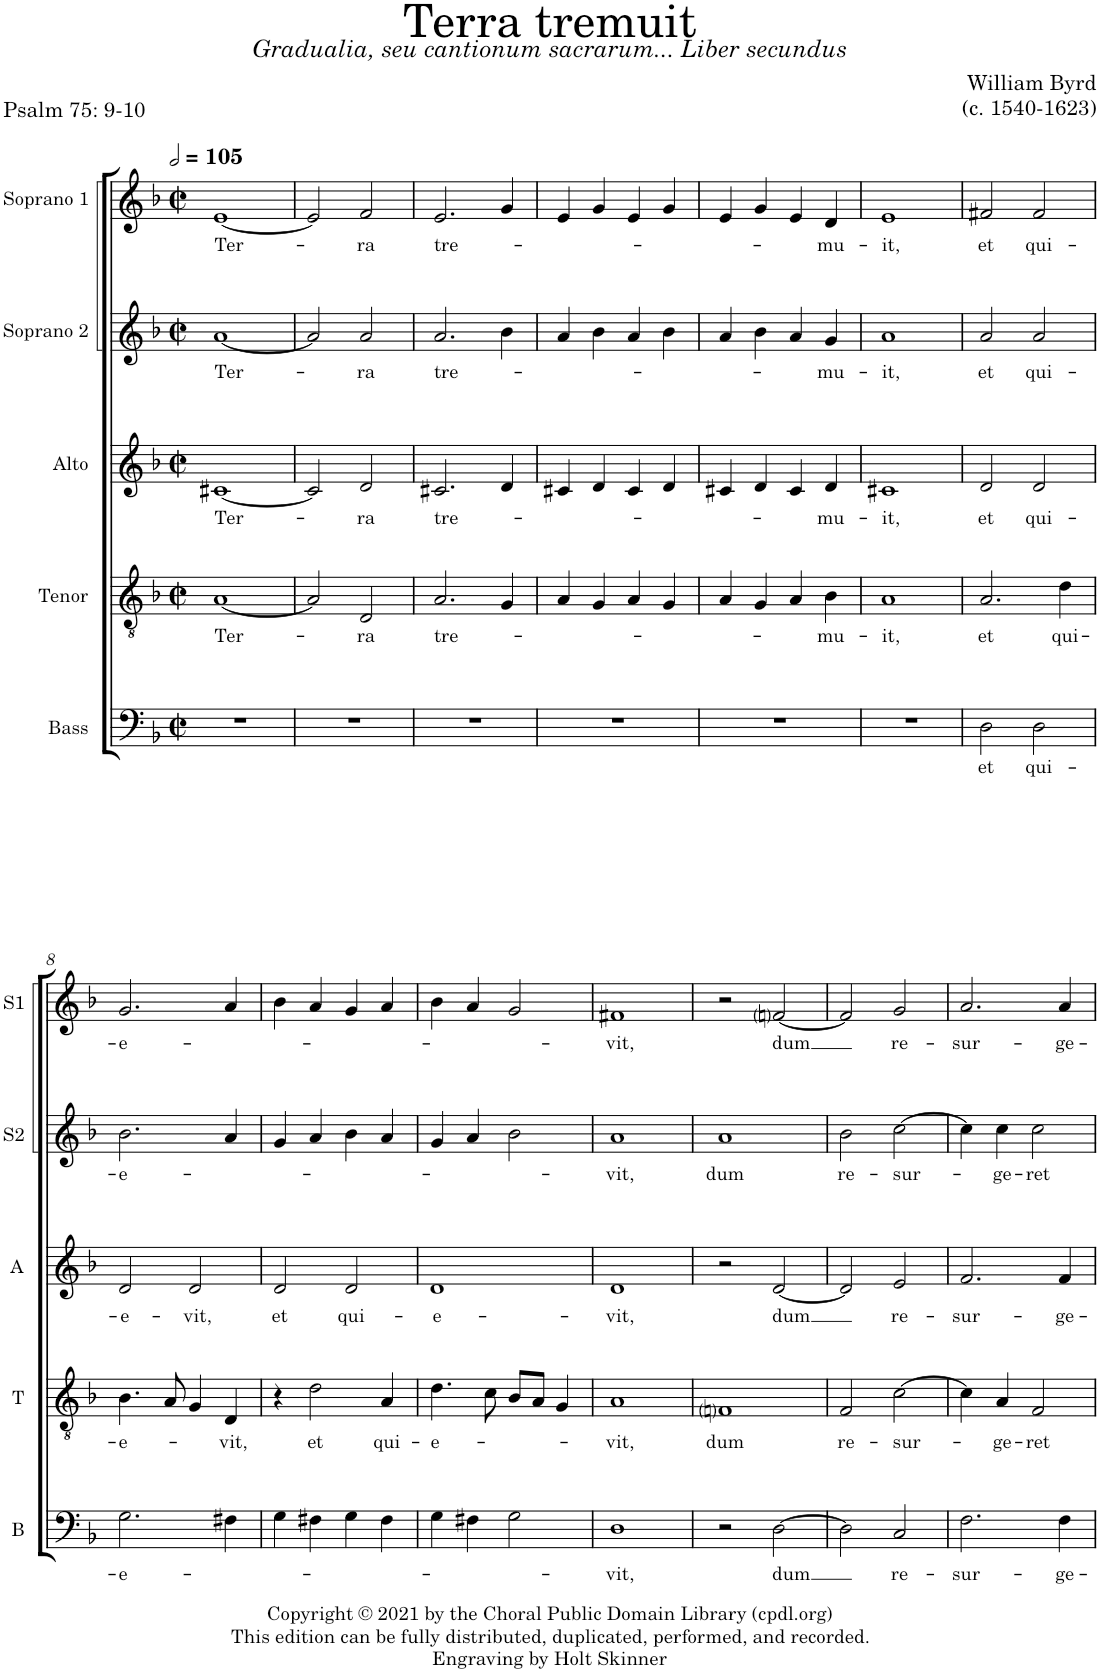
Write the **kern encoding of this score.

**kern	**text	**kern	**text	**kern	**text	**kern	**text	**kern	**text
*part5	*part5	*part4	*part4	*part3	*part3	*part2	*part2	*part1	*part1
*staff5	*staff5	*staff4	*staff4	*staff3	*staff3	*staff2	*staff2	*staff1	*staff1
*I"Bass	*	*I"Tenor	*	*I"Alto	*	*I"Soprano 2	*	*I"Soprano 1	*
*I'B	*	*I'T	*	*I'A	*	*I'S2	*	*I'S1	*
*clefF4	*	*clefGv2	*	*clefG2	*	*clefG2	*	*clefG2	*
*k[b-]	*	*k[b-]	*	*k[b-]	*	*k[b-]	*	*k[b-]	*
*M2/2	*	*M2/2	*	*M2/2	*	*M2/2	*	*M2/2	*
*met(c|)	*	*met(c|)	*	*met(c|)	*	*met(c|)	*	*met(c|)	*
*MM210	*	*MM210	*	*MM210	*	*MM210	*	*MM210	*
=1	=1	=1	=1	=1	=1	=1	=1	=1	=1
!	!	!	!LO:LY:b	!	!LO:LY:b	!	!LO:LY:b	!	!LO:LY:b
1r	.	[1A	Ter-	[1c#X	Ter-	[1a	Ter-	[1e	Ter-
=2	=2	=2	=2	=2	=2	=2	=2	=2	=2
1r	.	2A/]	.	2c#/]	.	2a/]	.	2e/]	.
!	!	!	!LO:LY:b	!	!LO:LY:b	!	!LO:LY:b	!	!LO:LY:b
.	.	2D/	-ra	2d/	-ra	2a/	-ra	2f/	-ra
=3	=3	=3	=3	=3	=3	=3	=3	=3	=3
!	!	!	!LO:LY:b	!	!LO:LY:b	!	!LO:LY:b	!	!LO:LY:b
1r	.	2.A/	tre-	2.c#X/	tre-	2.a/	tre-	2.e/	tre-
.	.	4G/	.	4d/	.	4b-\	.	4g/	.
=4	=4	=4	=4	=4	=4	=4	=4	=4	=4
1r	.	4A/	.	4c#X/	.	4a/	.	4e/	.
.	.	4G/	.	4d/	.	4b-\	.	4g/	.
.	.	4A/	.	4c#/	.	4a/	.	4e/	.
.	.	4G/	.	4d/	.	4b-\	.	4g/	.
=5	=5	=5	=5	=5	=5	=5	=5	=5	=5
1r	.	4A/	.	4c#X/	.	4a/	.	4e/	.
.	.	4G/	.	4d/	.	4b-\	.	4g/	.
.	.	4A/	.	4c#/	.	4a/	.	4e/	.
!	!	!	!LO:LY:b	!	!LO:LY:b	!	!LO:LY:b	!	!LO:LY:b
.	.	4B-\	-mu-	4d/	-mu-	4g/	-mu-	4d/	-mu-
=6	=6	=6	=6	=6	=6	=6	=6	=6	=6
!	!	!	!LO:LY:b	!	!LO:LY:b	!	!LO:LY:b	!	!LO:LY:b
1r	.	1A	-it,	1c#X	-it,	1a	-it,	1e	-it,
=7	=7	=7	=7	=7	=7	=7	=7	=7	=7
!	!LO:LY:b	!	!LO:LY:b	!	!LO:LY:b	!	!LO:LY:b	!	!LO:LY:b
2D\	et	2.A/	et	2d/	et	2a/	et	2f#X/	et
!	!LO:LY:b	!	!	!	!LO:LY:b	!	!LO:LY:b	!	!LO:LY:b
2D\	qui-	.	.	2d/	qui-	2a/	qui-	2f#/	qui-
!	!	!	!LO:LY:b	!	!	!	!	!	!
.	.	4d\	qui-	.	.	.	.	.	.
!!LO:LB:g=z
=8	=8	=8	=8	=8	=8	=8	=8	=8	=8
!	!LO:LY:b	!	!LO:LY:b	!	!LO:LY:b	!	!LO:LY:b	!	!LO:LY:b
2.G\	-e-	4.B-\	-e-	2d/	-e-	2.b-\	-e-	2.g/	-e-
.	.	8A/	.	.	.	.	.	.	.
!	!	!	!	!	!LO:LY:b	!	!	!	!
.	.	4G/	.	2d/	-vit,	.	.	.	.
!	!	!	!LO:LY:b	!	!	!	!	!	!
4F#X\	.	4D/	-vit,	.	.	4a/	.	4a/	.
=9	=9	=9	=9	=9	=9	=9	=9	=9	=9
!	!	!	!	!	!LO:LY:b	!	!	!	!
4G\	.	4r	.	2d/	et	4g/	.	4b-\	.
!	!	!	!LO:LY:b	!	!	!	!	!	!
4F#X\	.	2d\	et	.	.	4a/	.	4a/	.
!	!	!	!	!	!LO:LY:b	!	!	!	!
4G\	.	.	.	2d/	qui-	4b-\	.	4g/	.
!	!	!	!LO:LY:b	!	!	!	!	!	!
4F#\	.	4A/	qui-	.	.	4a/	.	4a/	.
=10	=10	=10	=10	=10	=10	=10	=10	=10	=10
!	!	!	!LO:LY:b	!	!LO:LY:b	!	!	!	!
4G\	.	4.d\	-e-	1d	-e-	4g/	.	4b-\	.
4F#X\	.	.	.	.	.	4a/	.	4a/	.
.	.	8c\	.	.	.	.	.	.	.
2G\	.	8B-/L	.	.	.	2b-\	.	2g/	.
.	.	8A/J	.	.	.	.	.	.	.
.	.	4G/	.	.	.	.	.	.	.
=11	=11	=11	=11	=11	=11	=11	=11	=11	=11
!	!LO:LY:b	!	!LO:LY:b	!	!LO:LY:b	!	!LO:LY:b	!	!LO:LY:b
1D	-vit,	1A	-vit,	1d	-vit,	1a	-vit,	1f#X	-vit,
=12	=12	=12	=12	=12	=12	=12	=12	=12	=12
!	!	!	!LO:LY:b	!	!	!	!LO:LY:b	!	!
2r	.	1Fni	dum	2r	.	1a	dum	2r	.
!	!LO:LY:b	!	!	!	!LO:LY:b	!	!	!	!LO:LY:b
[2D\	dum	.	.	[2d/	dum	.	.	[2fni/	dum
=13	=13	=13	=13	=13	=13	=13	=13	=13	=13
!	!	!	!LO:LY:b	!	!	!	!LO:LY:b	!	!
2D\]	.	2F/	re-	2d/]	.	2b-\	re-	2f/]	.
!	!LO:LY:b	!	!LO:LY:b	!	!LO:LY:b	!	!LO:LY:b	!	!LO:LY:b
2C/	re-	[2c\	-sur-	2e/	re-	[2cc\	-sur-	2g/	re-
=14	=14	=14	=14	=14	=14	=14	=14	=14	=14
!	!LO:LY:b	!	!	!	!LO:LY:b	!	!	!	!LO:LY:b
2.F\	-sur-	4c\]	.	2.f/	-sur-	4cc\]	.	2.a/	-sur-
!	!	!	!LO:LY:b	!	!	!	!LO:LY:b	!	!
.	.	4A/	-ge-	.	.	4cc\	-ge-	.	.
!	!	!	!LO:LY:b	!	!	!	!LO:LY:b	!	!
.	.	2F/	-ret	.	.	2cc\	-ret	.	.
!	!LO:LY:b	!	!	!	!LO:LY:b	!	!	!	!LO:LY:b
4F\	-ge-	.	.	4f/	-ge-	.	.	4a/	-ge-
=	=	=	=	=	=	=	=	=	=
*-	*-	*-	*-	*-	*-	*-	*-	*-	*-
